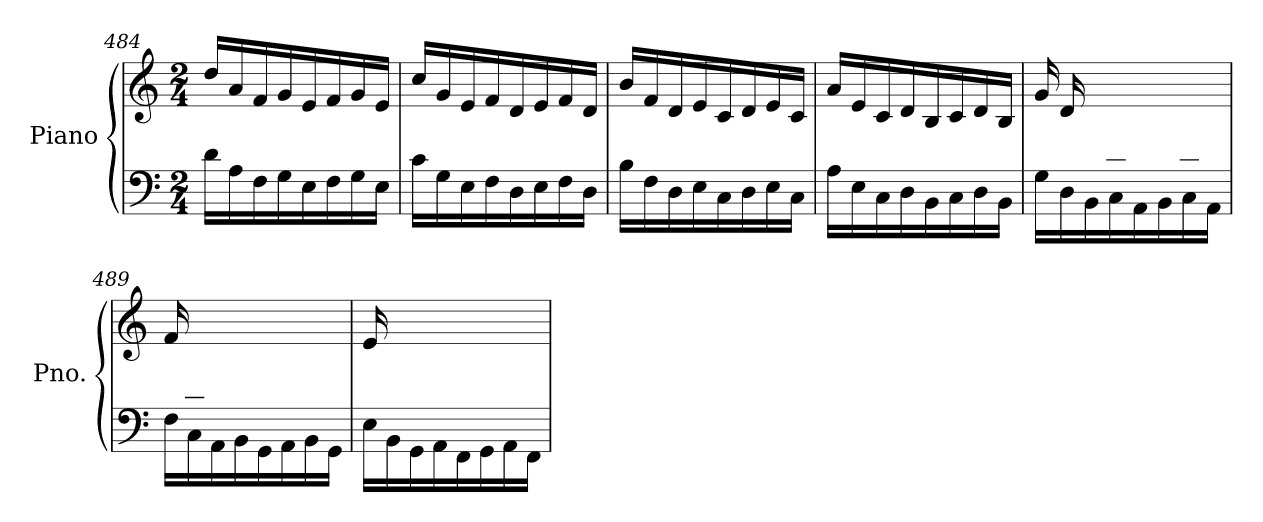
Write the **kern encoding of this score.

**kern	**kern
*part1	*part1
*staff2	*staff1
*I"Piano	*
*I'Pno.	*
!!LO:LB:g=z
*clefF4	*clefG2
*k[]	*k[]
*M2/4	*M2/4
=484	=484
16d\LL	16dd/LL
16A\	16a/
16F\	16f/
16G\	16g/
16E\	16e/
16F\	16f/
16G\	16g/
16E\JJ	16e/JJ
=485	=485
16c\LL	16cc/LL
16G\	16g/
16E\	16e/
16F\	16f/
16D\	16d/
16E\	16e/
16F\	16f/
16D\JJ	16d/JJ
=486	=486
16B\LL	16b/LL
16F\	16f/
16D\	16d/
16E\	16e/
16C\	16c/
16D\	16d/
16E\	16e/
16C\JJ	16c/JJ
=487	=487
16A\LL	16a/LL
16E\	16e/
16C\	16c/
16D\	16d/
16BB\	16B/
16C\	16c/
16D\	16d/
16BB\JJ	16B/JJ
=488	=488
*^	*
8ryy	16G\LL	16g/LL
.	16D\	16d/
16B/	16BB\	4.ryy
16c/	16C\	.
16A/	16AA\	.
16B/	16BB\	.
16c/	16C\	.
16A/JJ	16AA\JJ	.
=489	=489	=489
16ryy	16F\LL	16f/LL
16c/	16C\	4..ryy
16A/	16AA\	.
16B/	16BB\	.
16G/	16GG\	.
16A/	16AA\	.
16B/	16BB\	.
16G/JJ	16GG\JJ	.
!!LO:LB:g=z
=490	=490	=490
16ryy	16E\LL	16e/LL
16B/	16BB\	4..ryy
16G/	16GG\	.
16A/	16AA\	.
16F/	16FF\	.
16G/	16GG\	.
16A/	16AA\	.
16F/JJ	16FF\JJ	.
*v	*v	*
=	=
*-	*-
